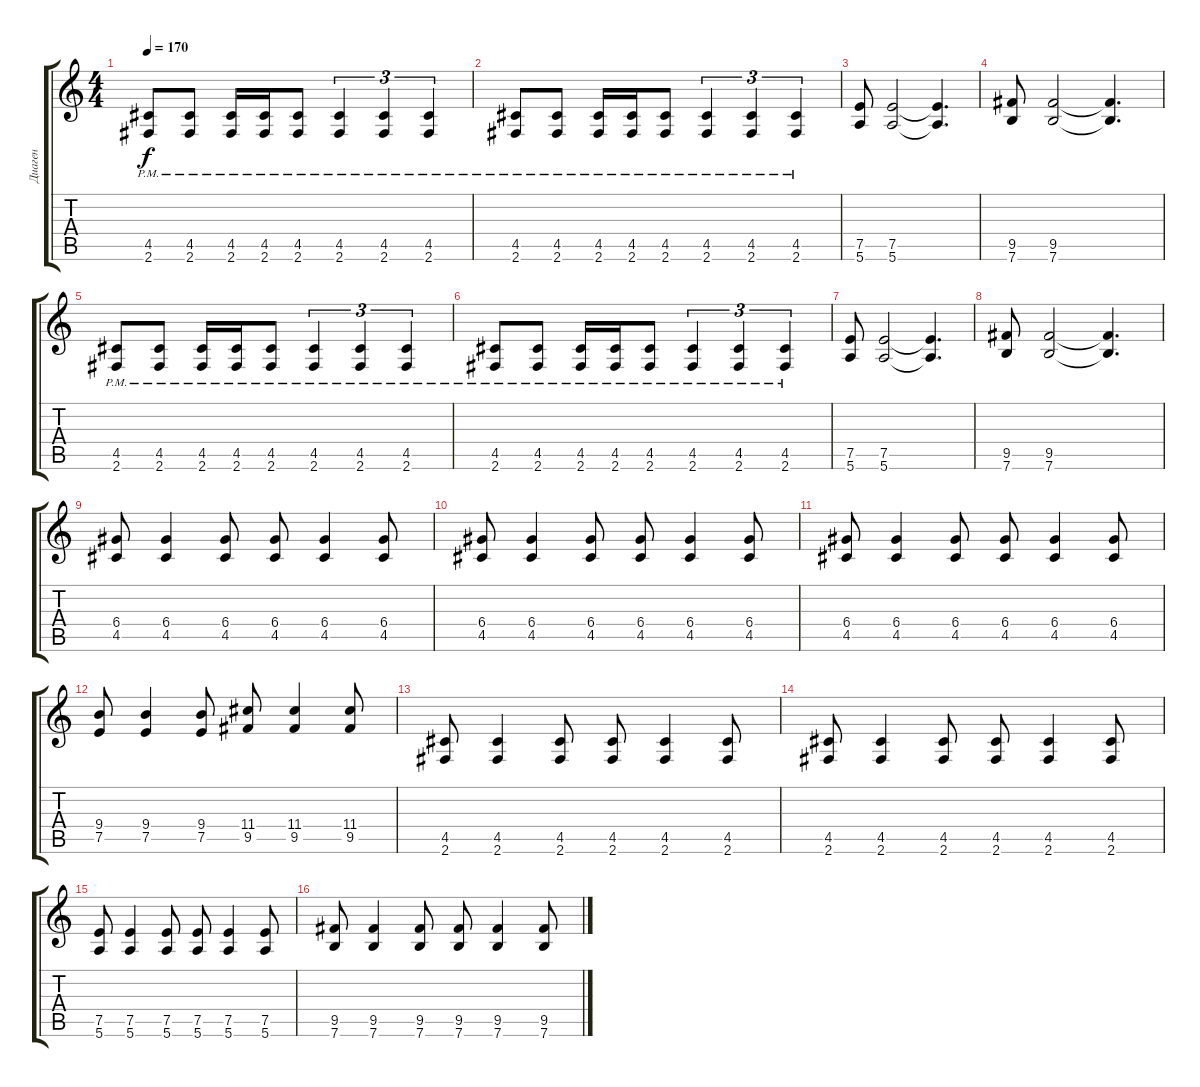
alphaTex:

\track ("Диаген" "Диаген") {instrument distortionguitar}
\staff {score tabs}
\tuning (E4 B3 G3 D3 A2 E2) {hide}
\ts (4 4)
\tempo 170
\clef g2
\ks c
(4.5{pm} 2.6{pm}).8{dy f} (4.5{pm} 2.6{pm}).8 (4.5{pm} 2.6{pm}).16 (4.5{pm} 2.6{pm}).16 (4.5{pm} 2.6{pm}).8 (4.5{pm} 2.6{pm}).4{tu (3 2)} (4.5{pm} 2.6{pm}).4{tu (3 2)} (4.5{pm} 2.6{pm}).4{tu (3 2)} |
(4.5{pm} 2.6{pm}).8 (4.5{pm} 2.6{pm}).8 (4.5{pm} 2.6{pm}).16 (4.5{pm} 2.6{pm}).16 (4.5{pm} 2.6{pm}).8 (4.5{pm} 2.6{pm}).4{tu (3 2)} (4.5{pm} 2.6{pm}).4{tu (3 2)} (4.5{pm} 2.6{pm}).4{tu (3 2)} |
(7.5 5.6).8 (7.5 5.6).2 (7.5{t} 5.6{t}).4{d} |
(9.5 7.6).8 (9.5 7.6).2 (9.5{t} 7.6{t}).4{d} |
(4.5{pm} 2.6{pm}).8 (4.5{pm} 2.6{pm}).8 (4.5{pm} 2.6{pm}).16 (4.5{pm} 2.6{pm}).16 (4.5{pm} 2.6{pm}).8 (4.5{pm} 2.6{pm}).4{tu (3 2)} (4.5{pm} 2.6{pm}).4{tu (3 2)} (4.5{pm} 2.6{pm}).4{tu (3 2)} |
(4.5{pm} 2.6{pm}).8 (4.5{pm} 2.6{pm}).8 (4.5{pm} 2.6{pm}).16 (4.5{pm} 2.6{pm}).16 (4.5{pm} 2.6{pm}).8 (4.5{pm} 2.6{pm}).4{tu (3 2)} (4.5{pm} 2.6{pm}).4{tu (3 2)} (4.5{pm} 2.6{pm}).4{tu (3 2)} |
(7.5 5.6).8 (7.5 5.6).2 (7.5{t} 5.6{t}).4{d} |
(9.5 7.6).8 (9.5 7.6).2 (9.5{t} 7.6{t}).4{d} |
(6.4 4.5).8 (6.4 4.5).4 (6.4 4.5).8 (6.4 4.5).8 (6.4 4.5).4 (6.4 4.5).8 |
(6.4 4.5).8 (6.4 4.5).4 (6.4 4.5).8 (6.4 4.5).8 (6.4 4.5).4 (6.4 4.5).8 |
(6.4 4.5).8 (6.4 4.5).4 (6.4 4.5).8 (6.4 4.5).8 (6.4 4.5).4 (6.4 4.5).8 |
(9.4 7.5).8 (9.4 7.5).4 (9.4 7.5).8 (11.4 9.5).8 (11.4 9.5).4 (11.4 9.5).8 |
(4.5 2.6).8 (4.5 2.6).4 (4.5 2.6).8 (4.5 2.6).8 (4.5 2.6).4 (4.5 2.6).8 |
(4.5 2.6).8 (4.5 2.6).4 (4.5 2.6).8 (4.5 2.6).8 (4.5 2.6).4 (4.5 2.6).8 |
(7.5 5.6).8 (7.5 5.6).4 (7.5 5.6).8 (7.5 5.6).8 (7.5 5.6).4 (7.5 5.6).8 |
(9.5 7.6).8 (9.5 7.6).4 (9.5 7.6).8 (9.5 7.6).8 (9.5 7.6).4 (9.5 7.6).8
